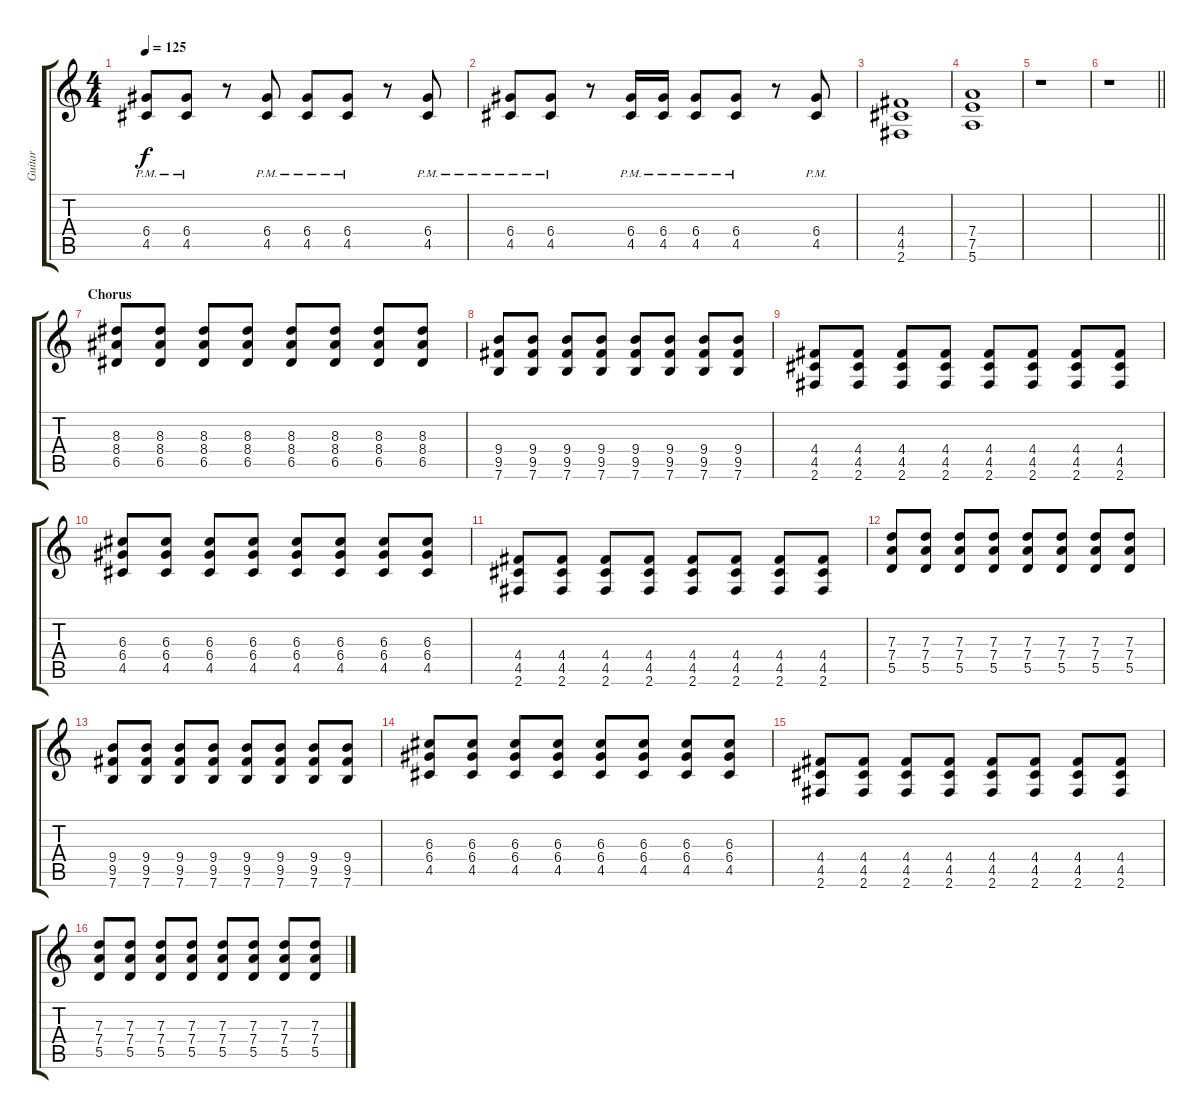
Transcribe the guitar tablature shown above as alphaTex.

\track ("Guitar" "Guitar") {instrument distortionguitar}
\staff {score tabs}
\tuning (E4 B3 G3 D3 A2 E2) {hide}
\ts (4 4)
\tempo 125
\clef g2
\ks c
(6.4{pm} 4.5{pm}).8{dy f} (6.4{pm} 4.5{pm}).8 r.8 (6.4{pm} 4.5{pm}).8 (6.4{pm} 4.5{pm}).8 (6.4{pm} 4.5{pm}).8 r.8 (6.4{pm} 4.5{pm}).8 |
(6.4{pm} 4.5{pm}).8 (6.4{pm} 4.5{pm}).8 r.8 (6.4{pm} 4.5{pm}).16 (6.4{pm} 4.5{pm}).16 (6.4{pm} 4.5{pm}).8 (6.4{pm} 4.5{pm}).8 r.8 (6.4{pm} 4.5{pm}).8 |
(4.4 4.5 2.6).1 |
(7.4 7.5 5.6).1 |
r.1 |
\barLineRight lightlight
r.1 |
\section ("" "Chorus")
(8.3 8.4 6.5).8 (8.3 8.4 6.5).8 (8.3 8.4 6.5).8 (8.3 8.4 6.5).8 (8.3 8.4 6.5).8 (8.3 8.4 6.5).8 (8.3 8.4 6.5).8 (8.3 8.4 6.5).8 |
(9.4 9.5 7.6).8 (9.4 9.5 7.6).8 (9.4 9.5 7.6).8 (9.4 9.5 7.6).8 (9.4 9.5 7.6).8 (9.4 9.5 7.6).8 (9.4 9.5 7.6).8 (9.4 9.5 7.6).8 |
(4.4 4.5 2.6).8 (4.4 4.5 2.6).8 (4.4 4.5 2.6).8 (4.4 4.5 2.6).8 (4.4 4.5 2.6).8 (4.4 4.5 2.6).8 (4.4 4.5 2.6).8 (4.4 4.5 2.6).8 |
(6.3 6.4 4.5).8 (6.3 6.4 4.5).8 (6.3 6.4 4.5).8 (6.3 6.4 4.5).8 (6.3 6.4 4.5).8 (6.3 6.4 4.5).8 (6.3 6.4 4.5).8 (6.3 6.4 4.5).8 |
(4.4 4.5 2.6).8 (4.4 4.5 2.6).8 (4.4 4.5 2.6).8 (4.4 4.5 2.6).8 (4.4 4.5 2.6).8 (4.4 4.5 2.6).8 (4.4 4.5 2.6).8 (4.4 4.5 2.6).8 |
(7.3 7.4 5.5).8 (7.3 7.4 5.5).8 (7.3 7.4 5.5).8 (7.3 7.4 5.5).8 (7.3 7.4 5.5).8 (7.3 7.4 5.5).8 (7.3 7.4 5.5).8 (7.3 7.4 5.5).8 |
(9.4 9.5 7.6).8 (9.4 9.5 7.6).8 (9.4 9.5 7.6).8 (9.4 9.5 7.6).8 (9.4 9.5 7.6).8 (9.4 9.5 7.6).8 (9.4 9.5 7.6).8 (9.4 9.5 7.6).8 |
(6.3 6.4 4.5).8 (6.3 6.4 4.5).8 (6.3 6.4 4.5).8 (6.3 6.4 4.5).8 (6.3 6.4 4.5).8 (6.3 6.4 4.5).8 (6.3 6.4 4.5).8 (6.3 6.4 4.5).8 |
(4.4 4.5 2.6).8 (4.4 4.5 2.6).8 (4.4 4.5 2.6).8 (4.4 4.5 2.6).8 (4.4 4.5 2.6).8 (4.4 4.5 2.6).8 (4.4 4.5 2.6).8 (4.4 4.5 2.6).8 |
(7.3 7.4 5.5).8 (7.3 7.4 5.5).8 (7.3 7.4 5.5).8 (7.3 7.4 5.5).8 (7.3 7.4 5.5).8 (7.3 7.4 5.5).8 (7.3 7.4 5.5).8 (7.3 7.4 5.5).8
